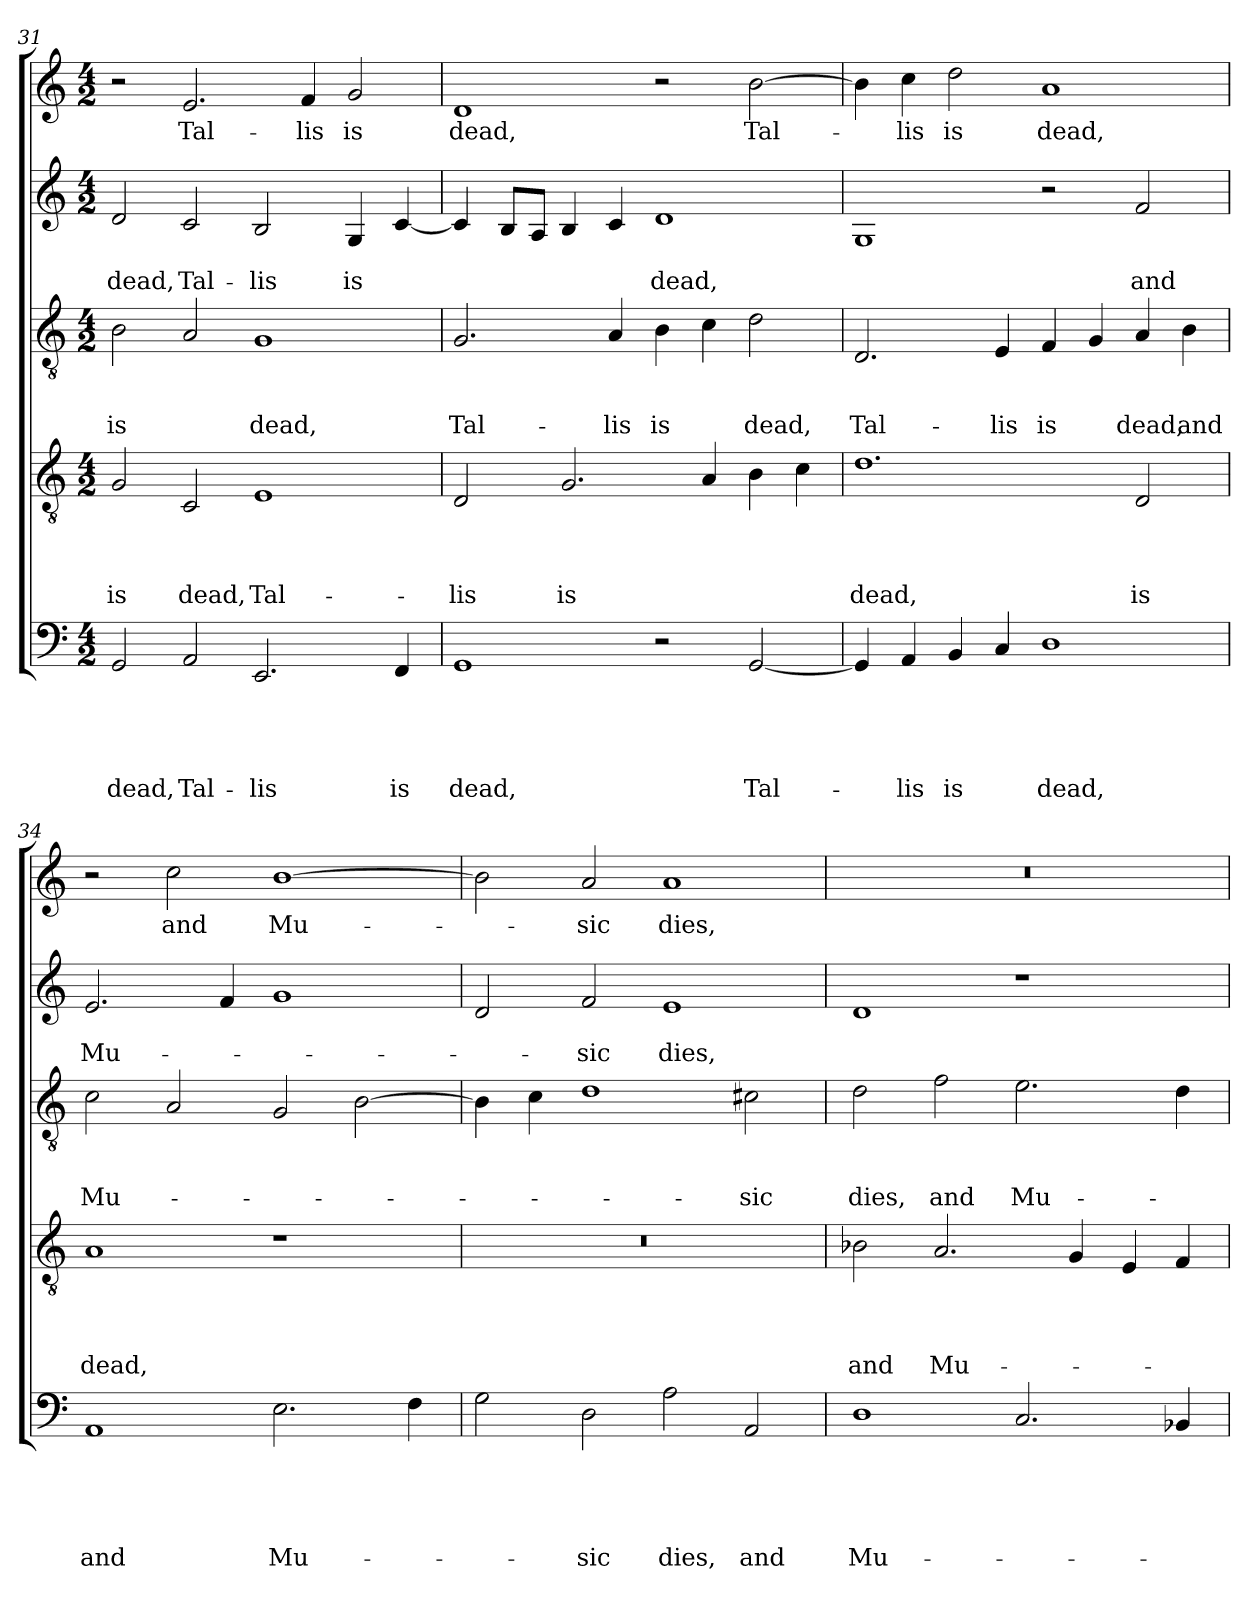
**kern	**text	**text	**text	**text	**text	**kern	**text	**text	**text	**text	**kern	**text	**text	**text	**kern	**text	**text	**kern	**text
*part5	*part5	*part5	*part5	*part5	*part5	*part4	*part4	*part4	*part4	*part4	*part3	*part3	*part3	*part3	*part2	*part2	*part2	*part1	*part1
*staff5	*staff5	*staff5	*staff5	*staff5	*staff5	*staff4	*staff4	*staff4	*staff4	*staff4	*staff3	*staff3	*staff3	*staff3	*staff2	*staff2	*staff2	*staff1	*staff1
*clefF4	*	*	*	*	*	*clefGv2	*	*	*	*	*clefGv2	*	*	*	*clefG2	*	*	*clefG2	*
*k[]	*	*	*	*	*	*k[]	*	*	*	*	*k[]	*	*	*	*k[]	*	*	*k[]	*
*C:	*	*	*	*	*	*C:	*	*	*	*	*C:	*	*	*	*C:	*	*	*C:	*
*M4/2	*	*	*	*	*	*M4/2	*	*	*	*	*M4/2	*	*	*	*M4/2	*	*	*M4/2	*
=31	=31	=31	=31	=31	=31	=31	=31	=31	=31	=31	=31	=31	=31	=31	=31	=31	=31	=31	=31
!	!	!	!	!	!LO:LY:b	!	!	!	!	!LO:LY:b	!	!	!	!LO:LY:b	!	!	!LO:LY:b	!	!
2GG/	.	.	.	.	dead,	2G/	.	.	.	is	2B\	.	.	is	2d/	.	dead,	2r	.
!	!	!	!	!	!LO:LY:b	!	!	!	!	!LO:LY:b	!	!	!	!	!	!	!LO:LY:b	!	!LO:LY:b
2AA/	.	.	.	.	Tal-	2C/	.	.	.	dead,	2A/	.	.	.	2c/	.	Tal-	2.e/	Tal-
!	!	!	!	!	!LO:LY:b	!	!	!	!	!LO:LY:b	!	!	!	!LO:LY:b	!	!	!LO:LY:b	!	!
2.EE/	.	.	.	.	-lis	1E	.	.	.	Tal-	1G	.	.	dead,	2B/	.	-lis	.	.
!	!	!	!	!	!	!	!	!	!	!	!	!	!	!	!	!	!	!	!LO:LY:b
.	.	.	.	.	.	.	.	.	.	.	.	.	.	.	.	.	.	4f/	-lis
!	!	!	!	!	!	!	!	!	!	!	!	!	!	!	!	!	!LO:LY:b	!	!LO:LY:b
.	.	.	.	.	.	.	.	.	.	.	.	.	.	.	4G/	.	is	2g/	is
!	!	!	!	!	!LO:LY:b	!	!	!	!	!	!	!	!	!	!	!	!	!	!
4FF/	.	.	.	.	is	.	.	.	.	.	.	.	.	.	[4c/	.	.	.	.
=32	=32	=32	=32	=32	=32	=32	=32	=32	=32	=32	=32	=32	=32	=32	=32	=32	=32	=32	=32
!	!	!	!	!	!LO:LY:b	!	!	!	!	!LO:LY:b	!	!	!	!LO:LY:b	!	!	!	!	!LO:LY:b
1GG	.	.	.	.	dead,	2D/	.	.	.	-lis	2.G/	.	.	Tal-	4c/]	.	.	1d	dead,
.	.	.	.	.	.	.	.	.	.	.	.	.	.	.	8B/L	.	.	.	.
.	.	.	.	.	.	.	.	.	.	.	.	.	.	.	8A/J	.	.	.	.
!	!	!	!	!	!	!	!	!	!	!LO:LY:b	!	!	!	!	!	!	!	!	!
.	.	.	.	.	.	2.G/	.	.	.	is	.	.	.	.	4B/	.	.	.	.
!	!	!	!	!	!	!	!	!	!	!	!	!	!	!LO:LY:b	!	!	!	!	!
.	.	.	.	.	.	.	.	.	.	.	4A/	.	.	-lis	4c/	.	.	.	.
!	!	!	!	!	!	!	!	!	!	!	!	!	!	!LO:LY:b	!	!	!LO:LY:b	!	!
2r	.	.	.	.	.	.	.	.	.	.	4B\	.	.	is	1d	.	dead,	2r	.
.	.	.	.	.	.	4A/	.	.	.	.	4c\	.	.	.	.	.	.	.	.
!	!	!	!	!	!LO:LY:b	!	!	!	!	!	!	!	!	!LO:LY:b	!	!	!	!	!LO:LY:b
[2GG/	.	.	.	.	Tal-	4B\	.	.	.	.	2d\	.	.	dead,	.	.	.	[2b\	Tal-
.	.	.	.	.	.	4c\	.	.	.	.	.	.	.	.	.	.	.	.	.
=33	=33	=33	=33	=33	=33	=33	=33	=33	=33	=33	=33	=33	=33	=33	=33	=33	=33	=33	=33
!	!	!	!	!	!	!	!	!	!	!LO:LY:b	!	!	!	!LO:LY:b	!	!	!	!	!
4GG/]	.	.	.	.	.	1.d	.	.	.	dead,	2.D/	.	.	Tal-	1G	.	.	4b\]	.
!	!	!	!	!	!LO:LY:b	!	!	!	!	!	!	!	!	!	!	!	!	!	!LO:LY:b
4AA/	.	.	.	.	-lis	.	.	.	.	.	.	.	.	.	.	.	.	4cc\	-lis
!	!	!	!	!	!LO:LY:b	!	!	!	!	!	!	!	!	!	!	!	!	!	!LO:LY:b
4BB/	.	.	.	.	is	.	.	.	.	.	.	.	.	.	.	.	.	2dd\	is
!	!	!	!	!	!	!	!	!	!	!	!	!	!	!LO:LY:b	!	!	!	!	!
4C/	.	.	.	.	.	.	.	.	.	.	4E/	.	.	-lis	.	.	.	.	.
!	!	!	!	!	!LO:LY:b	!	!	!	!	!	!	!	!	!LO:LY:b	!	!	!	!	!LO:LY:b
1D	.	.	.	.	dead,	.	.	.	.	.	4F/	.	.	is	2r	.	.	1a	dead,
.	.	.	.	.	.	.	.	.	.	.	4G/	.	.	.	.	.	.	.	.
!	!	!	!	!	!	!	!	!	!	!LO:LY:b	!	!	!	!LO:LY:b	!	!	!LO:LY:b	!	!
.	.	.	.	.	.	2D/	.	.	.	is	4A/	.	.	dead,	2f/	.	and	.	.
!	!	!	!	!	!	!	!	!	!	!	!	!	!	!LO:LY:b	!	!	!	!	!
.	.	.	.	.	.	.	.	.	.	.	4B\	.	.	and	.	.	.	.	.
=34	=34	=34	=34	=34	=34	=34	=34	=34	=34	=34	=34	=34	=34	=34	=34	=34	=34	=34	=34
!	!	!	!	!	!LO:LY:b	!	!	!	!	!LO:LY:b	!	!	!	!LO:LY:b	!	!	!LO:LY:b	!	!
1AA	.	.	.	.	and	1A	.	.	.	dead,	2c\	.	.	Mu-	2.e/	.	Mu-	2r	.
!	!	!	!	!	!	!	!	!	!	!	!	!	!	!	!	!	!	!	!LO:LY:b
.	.	.	.	.	.	.	.	.	.	.	2A/	.	.	.	.	.	.	2cc\	and
.	.	.	.	.	.	.	.	.	.	.	.	.	.	.	4f/	.	.	.	.
!	!	!	!	!	!LO:LY:b	!	!	!	!	!	!	!	!	!	!	!	!	!	!LO:LY:b
2.E\	.	.	.	.	Mu-	1r	.	.	.	.	2G/	.	.	.	1g	.	.	[1b	Mu-
.	.	.	.	.	.	.	.	.	.	.	[2B\	.	.	.	.	.	.	.	.
4F\	.	.	.	.	.	.	.	.	.	.	.	.	.	.	.	.	.	.	.
!!LO:LB:g=z
=35	=35	=35	=35	=35	=35	=35	=35	=35	=35	=35	=35	=35	=35	=35	=35	=35	=35	=35	=35
2G\	.	.	.	.	.	0r	.	.	.	.	4B\]	.	.	.	2d/	.	.	2b\]	.
.	.	.	.	.	.	.	.	.	.	.	4c\	.	.	.	.	.	.	.	.
!	!	!	!	!	!LO:LY:b	!	!	!	!	!	!	!	!	!	!	!	!LO:LY:b	!	!LO:LY:b
2D\	.	.	.	.	-sic	.	.	.	.	.	1d	.	.	.	2f/	.	-sic	2a/	-sic
!	!	!	!	!	!LO:LY:b	!	!	!	!	!	!	!	!	!	!	!	!LO:LY:b	!	!LO:LY:b
2A\	.	.	.	.	dies,	.	.	.	.	.	.	.	.	.	1e	.	dies,	1a	dies,
!	!	!	!	!	!LO:LY:b	!	!	!	!	!	!	!	!	!LO:LY:b	!	!	!	!	!
2AA/	.	.	.	.	and	.	.	.	.	.	2c#X\	.	.	-sic	.	.	.	.	.
=36	=36	=36	=36	=36	=36	=36	=36	=36	=36	=36	=36	=36	=36	=36	=36	=36	=36	=36	=36
!	!	!	!	!	!LO:LY:b	!	!	!	!	!LO:LY:b	!	!	!	!LO:LY:b	!	!	!	!	!
1D	.	.	.	.	Mu-	2B-X\	.	.	.	and	2d\	.	.	dies,	1d	.	.	0r	.
!	!	!	!	!	!	!	!	!	!	!LO:LY:b	!	!	!	!LO:LY:b	!	!	!	!	!
.	.	.	.	.	.	2.A/	.	.	.	Mu-	2f\	.	.	and	.	.	.	.	.
!	!	!	!	!	!	!	!	!	!	!	!	!	!	!LO:LY:b	!	!	!	!	!
2.C/	.	.	.	.	.	.	.	.	.	.	2.e\	.	.	Mu-	1r	.	.	.	.
.	.	.	.	.	.	4G/	.	.	.	.	.	.	.	.	.	.	.	.	.
.	.	.	.	.	.	4E/	.	.	.	.	.	.	.	.	.	.	.	.	.
4BB-X/	.	.	.	.	.	4F/	.	.	.	.	4d\	.	.	.	.	.	.	.	.
=	=	=	=	=	=	=	=	=	=	=	=	=	=	=	=	=	=	=	=
*-	*-	*-	*-	*-	*-	*-	*-	*-	*-	*-	*-	*-	*-	*-	*-	*-	*-	*-	*-
